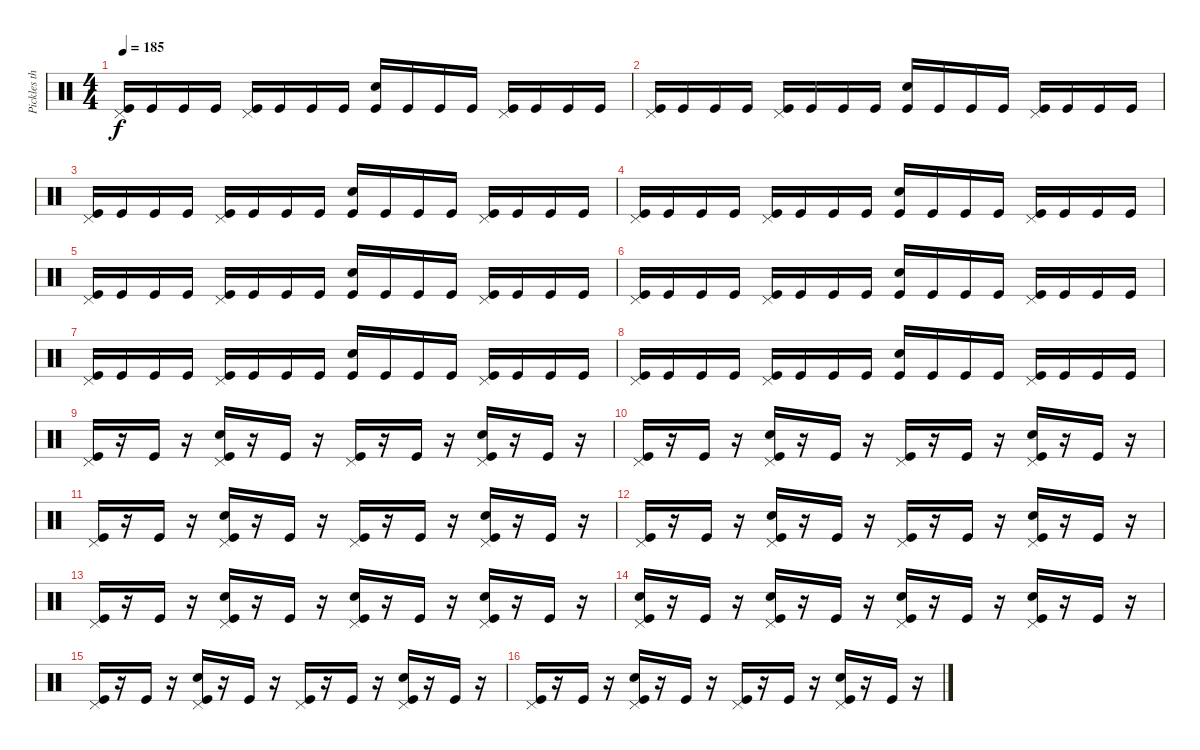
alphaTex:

\track ("Pickles the Drummer" "Pickles th") {instrument percussion}
\staff {score}
\articulation defaults
\ts (4 4)
\tempo 185
\clef neutral
\ks c
("Kick (hit)" "Pedal Hi-Hat (hit)").16{dy f} "Kick (hit)".16 "Kick (hit)".16 "Kick (hit)".16 ("Kick (hit)" "Pedal Hi-Hat (hit)").16 "Kick (hit)".16 "Kick (hit)".16 "Kick (hit)".16 ("Kick (hit)" "Snare (hit) 2").16 "Kick (hit)".16 "Kick (hit)".16 "Kick (hit)".16 ("Kick (hit)" "Pedal Hi-Hat (hit)").16 "Kick (hit)".16 "Kick (hit)".16 "Kick (hit)".16 |
("Kick (hit)" "Pedal Hi-Hat (hit)").16 "Kick (hit)".16 "Kick (hit)".16 "Kick (hit)".16 ("Kick (hit)" "Pedal Hi-Hat (hit)").16 "Kick (hit)".16 "Kick (hit)".16 "Kick (hit)".16 ("Kick (hit)" "Snare (hit) 2").16 "Kick (hit)".16 "Kick (hit)".16 "Kick (hit)".16 ("Kick (hit)" "Pedal Hi-Hat (hit)").16 "Kick (hit)".16 "Kick (hit)".16 "Kick (hit)".16 |
("Kick (hit)" "Pedal Hi-Hat (hit)").16 "Kick (hit)".16 "Kick (hit)".16 "Kick (hit)".16 ("Kick (hit)" "Pedal Hi-Hat (hit)").16 "Kick (hit)".16 "Kick (hit)".16 "Kick (hit)".16 ("Kick (hit)" "Snare (hit) 2").16 "Kick (hit)".16 "Kick (hit)".16 "Kick (hit)".16 ("Kick (hit)" "Pedal Hi-Hat (hit)").16 "Kick (hit)".16 "Kick (hit)".16 "Kick (hit)".16 |
("Kick (hit)" "Pedal Hi-Hat (hit)").16 "Kick (hit)".16 "Kick (hit)".16 "Kick (hit)".16 ("Kick (hit)" "Pedal Hi-Hat (hit)").16 "Kick (hit)".16 "Kick (hit)".16 "Kick (hit)".16 ("Kick (hit)" "Snare (hit) 2").16 "Kick (hit)".16 "Kick (hit)".16 "Kick (hit)".16 ("Kick (hit)" "Pedal Hi-Hat (hit)").16 "Kick (hit)".16 "Kick (hit)".16 "Kick (hit)".16 |
("Kick (hit)" "Pedal Hi-Hat (hit)").16 "Kick (hit)".16 "Kick (hit)".16 "Kick (hit)".16 ("Kick (hit)" "Pedal Hi-Hat (hit)").16 "Kick (hit)".16 "Kick (hit)".16 "Kick (hit)".16 ("Kick (hit)" "Snare (hit) 2").16 "Kick (hit)".16 "Kick (hit)".16 "Kick (hit)".16 ("Kick (hit)" "Pedal Hi-Hat (hit)").16 "Kick (hit)".16 "Kick (hit)".16 "Kick (hit)".16 |
("Kick (hit)" "Pedal Hi-Hat (hit)").16 "Kick (hit)".16 "Kick (hit)".16 "Kick (hit)".16 ("Kick (hit)" "Pedal Hi-Hat (hit)").16 "Kick (hit)".16 "Kick (hit)".16 "Kick (hit)".16 ("Kick (hit)" "Snare (hit) 2").16 "Kick (hit)".16 "Kick (hit)".16 "Kick (hit)".16 ("Kick (hit)" "Pedal Hi-Hat (hit)").16 "Kick (hit)".16 "Kick (hit)".16 "Kick (hit)".16 |
("Kick (hit)" "Pedal Hi-Hat (hit)").16 "Kick (hit)".16 "Kick (hit)".16 "Kick (hit)".16 ("Kick (hit)" "Pedal Hi-Hat (hit)").16 "Kick (hit)".16 "Kick (hit)".16 "Kick (hit)".16 ("Kick (hit)" "Snare (hit) 2").16 "Kick (hit)".16 "Kick (hit)".16 "Kick (hit)".16 ("Kick (hit)" "Pedal Hi-Hat (hit)").16 "Kick (hit)".16 "Kick (hit)".16 "Kick (hit)".16 |
("Kick (hit)" "Pedal Hi-Hat (hit)").16 "Kick (hit)".16 "Kick (hit)".16 "Kick (hit)".16 ("Kick (hit)" "Pedal Hi-Hat (hit)").16 "Kick (hit)".16 "Kick (hit)".16 "Kick (hit)".16 ("Kick (hit)" "Snare (hit) 2").16 "Kick (hit)".16 "Kick (hit)".16 "Kick (hit)".16 ("Kick (hit)" "Pedal Hi-Hat (hit)").16 "Kick (hit)".16 "Kick (hit)".16 "Kick (hit)".16 |
("Kick (hit)" "Pedal Hi-Hat (hit)").16 r.16 "Kick (hit)".16 r.16 ("Kick (hit)" "Pedal Hi-Hat (hit)" "Snare (hit) 2").16 r.16 "Kick (hit)".16 r.16 ("Kick (hit)" "Pedal Hi-Hat (hit)").16 r.16 "Kick (hit)".16 r.16 ("Kick (hit)" "Pedal Hi-Hat (hit)" "Snare (hit) 2").16 r.16 "Kick (hit)".16 r.16 |
("Kick (hit)" "Pedal Hi-Hat (hit)").16 r.16 "Kick (hit)".16 r.16 ("Kick (hit)" "Pedal Hi-Hat (hit)" "Snare (hit) 2").16 r.16 "Kick (hit)".16 r.16 ("Kick (hit)" "Pedal Hi-Hat (hit)").16 r.16 "Kick (hit)".16 r.16 ("Kick (hit)" "Pedal Hi-Hat (hit)" "Snare (hit) 2").16 r.16 "Kick (hit)".16 r.16 |
("Kick (hit)" "Pedal Hi-Hat (hit)").16 r.16 "Kick (hit)".16 r.16 ("Kick (hit)" "Pedal Hi-Hat (hit)" "Snare (hit) 2").16 r.16 "Kick (hit)".16 r.16 ("Kick (hit)" "Pedal Hi-Hat (hit)").16 r.16 "Kick (hit)".16 r.16 ("Kick (hit)" "Pedal Hi-Hat (hit)" "Snare (hit) 2").16 r.16 "Kick (hit)".16 r.16 |
("Kick (hit)" "Pedal Hi-Hat (hit)").16 r.16 "Kick (hit)".16 r.16 ("Kick (hit)" "Pedal Hi-Hat (hit)" "Snare (hit) 2").16 r.16 "Kick (hit)".16 r.16 ("Kick (hit)" "Pedal Hi-Hat (hit)").16 r.16 "Kick (hit)".16 r.16 ("Kick (hit)" "Pedal Hi-Hat (hit)" "Snare (hit) 2").16 r.16 "Kick (hit)".16 r.16 |
("Kick (hit)" "Pedal Hi-Hat (hit)").16 r.16 "Kick (hit)".16 r.16 ("Kick (hit)" "Pedal Hi-Hat (hit)" "Snare (hit) 2").16 r.16 "Kick (hit)".16 r.16 ("Kick (hit)" "Pedal Hi-Hat (hit)" "Snare (hit) 2").16 r.16 "Kick (hit)".16 r.16 ("Kick (hit)" "Pedal Hi-Hat (hit)" "Snare (hit) 2").16 r.16 "Kick (hit)".16 r.16 |
("Kick (hit)" "Pedal Hi-Hat (hit)" "Snare (hit) 2").16 r.16 "Kick (hit)".16 r.16 ("Kick (hit)" "Pedal Hi-Hat (hit)" "Snare (hit) 2").16 r.16 "Kick (hit)".16 r.16 ("Kick (hit)" "Pedal Hi-Hat (hit)" "Snare (hit) 2").16 r.16 "Kick (hit)".16 r.16 ("Kick (hit)" "Pedal Hi-Hat (hit)" "Snare (hit) 2").16 r.16 "Kick (hit)".16 r.16 |
("Kick (hit)" "Pedal Hi-Hat (hit)").16 r.16 "Kick (hit)".16 r.16 ("Kick (hit)" "Pedal Hi-Hat (hit)" "Snare (hit) 2").16 r.16 "Kick (hit)".16 r.16 ("Kick (hit)" "Pedal Hi-Hat (hit)").16 r.16 "Kick (hit)".16 r.16 ("Kick (hit)" "Pedal Hi-Hat (hit)" "Snare (hit) 2").16 r.16 "Kick (hit)".16 r.16 |
("Kick (hit)" "Pedal Hi-Hat (hit)").16 r.16 "Kick (hit)".16 r.16 ("Kick (hit)" "Pedal Hi-Hat (hit)" "Snare (hit) 2").16 r.16 "Kick (hit)".16 r.16 ("Kick (hit)" "Pedal Hi-Hat (hit)").16 r.16 "Kick (hit)".16 r.16 ("Kick (hit)" "Pedal Hi-Hat (hit)" "Snare (hit) 2").16 r.16 "Kick (hit)".16 r.16
